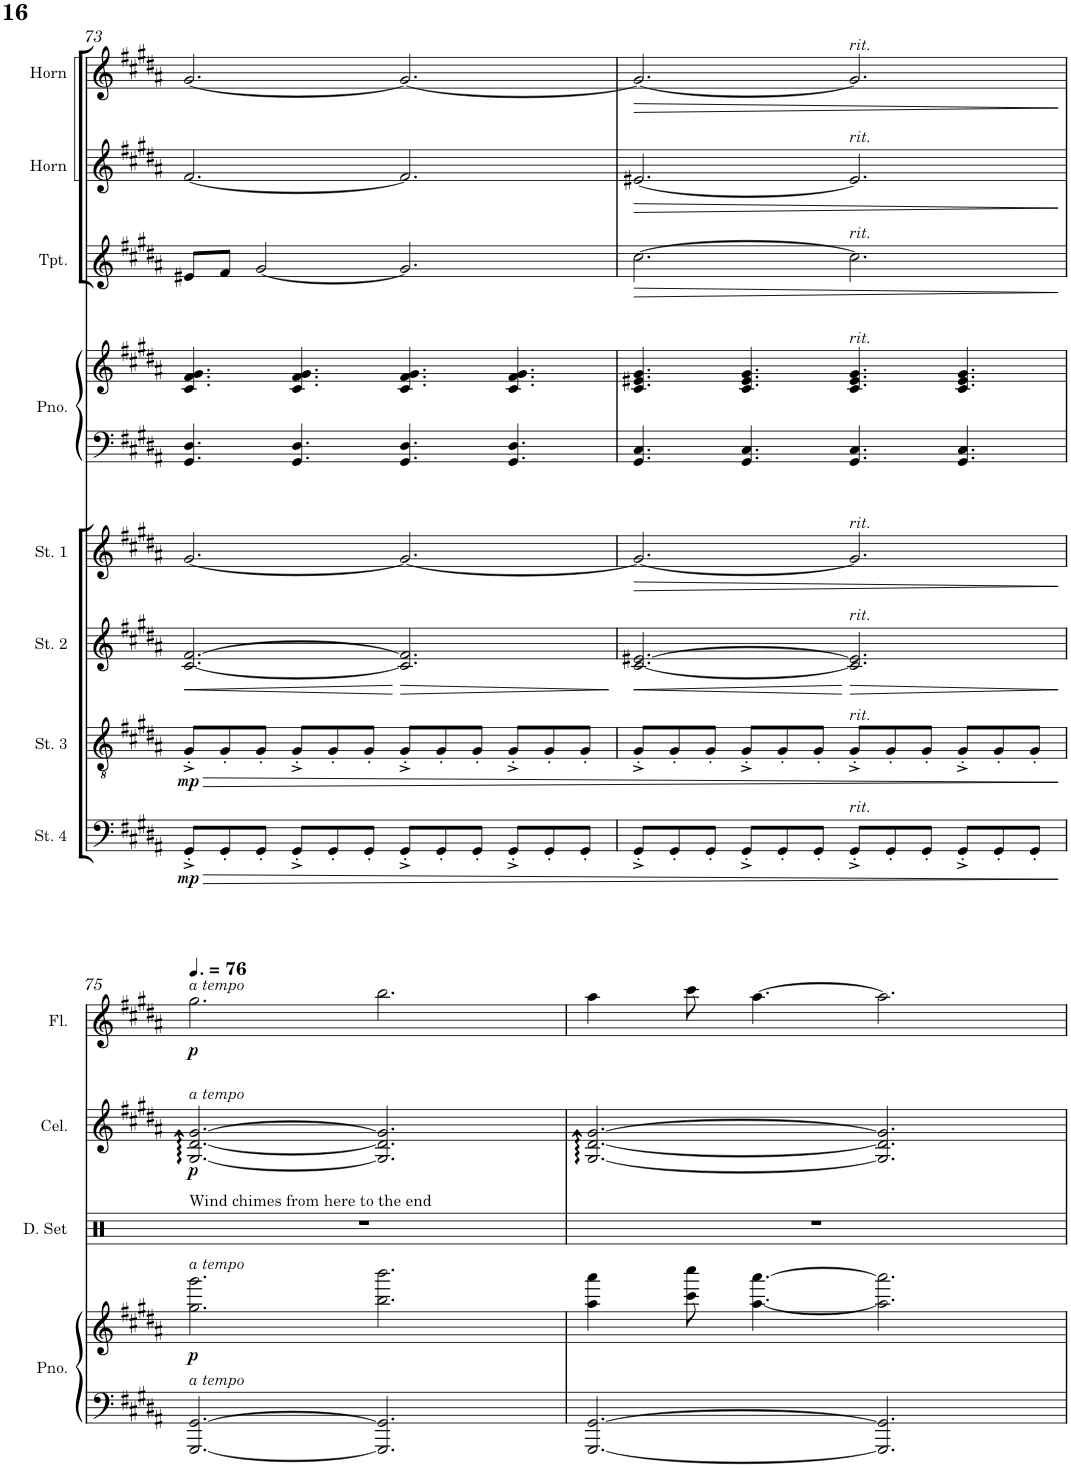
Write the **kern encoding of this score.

**kern	**dynam	**kern	**dynam	**kern	**dynam	**kern	**dynam	**kern	**kern	**dynam	**kern	**dynam	**kern	**dynam	**kern	**dynam	**kern	**dynam	**kern	**dynam	**kern
*part11	*part11	*part10	*part10	*part9	*part9	*part8	*part8	*part7	*part7	*part7	*part6	*part6	*part5	*part5	*part4	*part4	*part3	*part3	*part2	*part2	*part1
*staff12	*staff12	*staff11	*staff11	*staff10	*staff10	*staff9	*staff9	*staff8	*staff7	*staff7/8	*staff6	*staff6	*staff5	*staff5	*staff4	*staff4	*staff3	*staff3	*staff2	*staff2	*staff1
*I"Strings 4	*	*I"Strings 3	*	*I"Strings 2	*	*I"Strings 1	*	*I"Piano	*	*	*I"Celesta	*	*I"Trumpet	*	*I"Horn	*	*I"Horn	*	*I"Flute	*	*I"Piccolo
*I'St. 4	*	*I'St. 3	*	*I'St. 2	*	*I'St. 1	*	*I'Pno.	*	*	*I'Cel.	*	*I'Tpt.	*	*I'Horn	*	*I'Horn	*	*I'Fl.	*	*I'Picc.
!!LO:PB:g=z
*clefF4	*	*clefGv2	*	*clefG2	*	*clefG2	*	*clefF4	*clefG2	*	*clefG2	*	*clefG2	*	*clefG2	*	*clefG2	*	*clefG2	*	*clefG2
*	*	*	*	*	*	*	*	*	*	*	*Trd-7c-12	*	*Trd1c2	*	*Trd7c12	*	*Trd7c12	*	*	*	*Trd-7c-12
*k[f#c#g#d#a#]	*	*k[f#c#g#d#a#]	*	*k[f#c#g#d#a#]	*	*k[f#c#g#d#a#]	*	*k[f#c#g#d#a#]	*k[f#c#g#d#a#]	*	*k[f#c#g#d#a#]	*	*k[f#c#g#d#a#]	*	*k[f#c#g#d#a#]	*	*k[f#c#g#d#a#]	*	*k[f#c#g#d#a#]	*	*k[f#c#g#d#a#]
*M12/8	*	*M12/8	*	*M12/8	*	*M12/8	*	*M12/8	*M12/8	*	*M12/8	*	*M12/8	*	*M12/8	*	*M12/8	*	*M12/8	*	*M12/8
=73	=73	=73	=73	=73	=73	=73	=73	=73	=73	=73	=73	=73	=73	=73	=73	=73	=73	=73	=73	=73	=73
!	!LO:HP:b	!	!LO:HP:b	!	!LO:HP:b	!	!	!	!	!	!	!	!	!	!	!	!	!	!	!	!
!	!LO:DY:n=1:b	!	!LO:DY:n=1:b	!	!	!	!	!	!	!	!	!	!	!	!	!	!	!	!	!	!
8GG#'^/L	> mp	8G#'^/L	> mp	[2.c#/ [2.f#/	<	[2.g#/	.	4.GG#/ 4.D#/	4.c#/ 4.f#/ 4.g#/	.	2r	.	8e#X/L	.	[2.f#/	.	[2.g#/	.	2r	.	2r
8GG#'/	.	8G#'/	.	.	.	.	.	.	.	.	.	.	8f#/J	.	.	.	.	.	.	.	.
8GG#'/J	.	8G#'/J	.	.	.	.	.	.	.	.	.	.	[2g#/	.	.	.	.	.	.	.	.
8GG#'^/L	.	8G#'^/L	.	.	.	.	.	4.GG#/ 4.D#/	4.c#/ 4.f#/ 4.g#/	.	.	.	.	.	.	.	.	.	.	.	.
8GG#'/	.	8G#'/	.	.	.	.	.	.	.	.	4r	.	.	.	.	.	.	.	4r	.	4r
8GG#'/J	.	8G#'/J	.	.	.	.	.	.	.	.	.	.	.	.	.	.	.	.	.	.	.
!	!	!	!	!	!LO:HP:n=1:b	!	!	!	!	!	!	!	!	!	!	!	!	!	!	!	!
8GG#'^/L	.	8G#'^/L	.	2.c#/] 2.f#/]	[ >	2.g#/_	.	4.GG#/ 4.D#/	4.c#/ 4.f#/ 4.g#/	.	2r	.	2.g#/]	.	2.f#/]	.	2.g#/_	.	2r	.	2r
8GG#'/	.	8G#'/	.	.	.	.	.	.	.	.	.	.	.	.	.	.	.	.	.	.	.
8GG#'/J	.	8G#'/J	.	.	.	.	.	.	.	.	.	.	.	.	.	.	.	.	.	.	.
8GG#'^/L	.	8G#'^/L	.	.	.	.	.	4.GG#/ 4.D#/	4.c#/ 4.f#/ 4.g#/	.	.	.	.	.	.	.	.	.	.	.	.
8GG#'/	.	8G#'/	.	.	.	.	.	.	.	.	4r	.	.	.	.	.	.	.	4r	.	4r
8GG#'/J	.	8G#'/J	.	.	.	.	.	.	.	.	.	.	.	.	.	.	.	.	.	.	.
.	.	.	.	.	]	.	.	.	.	.	.	.	.	.	.	.	.	.	.	.	.
=74	=74	=74	=74	=74	=74	=74	=74	=74	=74	=74	=74	=74	=74	=74	=74	=74	=74	=74	=74	=74	=74
!	!	!	!	!	!LO:HP:b	!	!LO:HP:b	!	!	!	!	!	!	!LO:HP:b	!	!LO:HP:b	!	!LO:HP:b	!	!	!
8GG#'^/L	.	8G#'^/L	.	[2.c#/ [2.e#X/	<	2.g#/_	>	4.GG#/ 4.C#/	4.c#/ 4.e#X/ 4.g#/	.	2r	.	[2.cc#\	>	[2.e#X/	>	2.g#/_	>	2r	.	2r
8GG#'/	.	8G#'/	.	.	.	.	.	.	.	.	.	.	.	.	.	.	.	.	.	.	.
8GG#'/J	.	8G#'/J	.	.	.	.	.	.	.	.	.	.	.	.	.	.	.	.	.	.	.
8GG#'^/L	.	8G#'^/L	.	.	.	.	.	4.GG#/ 4.C#/	4.c#/ 4.e#/ 4.g#/	.	.	.	.	.	.	.	.	.	.	.	.
8GG#'/	.	8G#'/	.	.	.	.	.	.	.	.	4r	.	.	.	.	.	.	.	4r	.	4r
8GG#'/J	.	8G#'/J	.	.	.	.	.	.	.	.	.	.	.	.	.	.	.	.	.	.	.
!	!	!	!	!	!	!	!	!	!	!	!	!	!	!	!	!	!LO:TX:a:i:t=rit.	!	!	!	!
!	!	!	!	!	!	!	!	!	!	!	!	!	!	!	!LO:TX:a:i:t=rit.	!	!	!	!	!	!
!	!	!	!	!	!	!	!	!	!	!	!	!	!LO:TX:a:i:t=rit.	!	!	!	!	!	!	!	!
!	!	!	!	!	!	!	!	!	!LO:TX:a:i:t=rit.	!	!	!	!	!	!	!	!	!	!	!	!
!	!	!	!	!	!	!LO:TX:a:i:t=rit.	!	!	!	!	!	!	!	!	!	!	!	!	!	!	!
!	!	!	!	!LO:TX:a:i:t=rit.	!	!	!	!	!	!	!	!	!	!	!	!	!	!	!	!	!
!	!	!LO:TX:a:i:t=rit.	!	!	!	!	!	!	!	!	!	!	!	!	!	!	!	!	!	!	!
!LO:TX:a:i:t=rit.	!	!	!	!	!	!	!	!	!	!	!	!	!	!	!	!	!	!	!	!	!
!	!	!	!	!	!LO:HP:n=1:b	!	!	!	!	!	!	!	!	!	!	!	!	!	!	!	!
8GG#'^/L	.	8G#'^/L	.	2.c#/] 2.e#/]	[ >	2.g#/]	.	4.GG#/ 4.C#/	4.c#/ 4.e#/ 4.g#/	.	2r	.	2.cc#\]	.	2.e#/]	.	2.g#/]	.	2r	.	2r
8GG#'/	.	8G#'/	.	.	.	.	.	.	.	.	.	.	.	.	.	.	.	.	.	.	.
8GG#'/J	.	8G#'/J	.	.	.	.	.	.	.	.	.	.	.	.	.	.	.	.	.	.	.
8GG#'^/L	.	8G#'^/L	.	.	.	.	.	4.GG#/ 4.C#/	4.c#/ 4.e#/ 4.g#/	.	.	.	.	.	.	.	.	.	.	.	.
8GG#'/	.	8G#'/	.	.	.	.	.	.	.	.	4r	.	.	.	.	.	.	.	4r	.	4r
8GG#'/J	.	8G#'/J	.	.	.	.	.	.	.	.	.	.	.	.	.	.	.	.	.	.	.
.	]	.	]	.	]	.	]	.	.	.	.	.	.	]	.	]	.	]	.	.	.
!!LO:LB:g=z
=75	=75	=75	=75	=75	=75	=75	=75	=75	=75	=75	=75	=75	=75	=75	=75	=75	=75	=75	=75	=75	=75
*	*	*	*	*	*	*	*	*	*	*	*	*	*	*	*	*	*	*	*	*	*MM114
!	!	!	!	!	!	!	!	!	!	!	!	!	!	!	!	!	!	!	!LO:TX:a:i:t=a tempo	!	!
!	!	!	!	!	!	!	!	!	!	!	!LO:TX:a:i:t=a tempo	!	!	!	!	!	!	!	!	!	!
!	!	!	!	!	!	!	!	!	!LO:TX:a:i:t=a tempo	!	!	!	!	!	!	!	!	!	!	!	!
!	!	!	!	!	!	!	!	!LO:TX:a:i:t=a tempo	!	!	!	!	!	!	!	!	!	!	!	!	!
!	!	!	!	!	!	!	!	!	!	!LO:DY:b	!	!LO:DY:b	!	!	!	!	!	!	!	!LO:DY:b	!
1.r	.	1.r	.	1.r	.	1.r	.	[2.GGG#/ [2.GG#/	2.gg#\ 2.ggg#\	p	[2.G#/ [2.d#/ [2.g#/	p	1.r	.	1.r	.	1.r	.	2.gg#\	p	1.r
.	.	.	.	.	.	.	.	2.GGG#/] 2.GG#/]	2.bb\ 2.bbb\	.	2.G#/] 2.d#/] 2.g#/]	.	.	.	.	.	.	.	2.bb\	.	.
=76	=76	=76	=76	=76	=76	=76	=76	=76	=76	=76	=76	=76	=76	=76	=76	=76	=76	=76	=76	=76	=76
1.r	.	1.r	.	1.r	.	1.r	.	[2.GGG#/ [2.GG#/	4aa#\ 4aaa#\	.	[2.G#/ [2.d#/ [2.g#/	.	1.r	.	1.r	.	1.r	.	4aa#\	.	1.r
.	.	.	.	.	.	.	.	.	8ccc#\ 8cccc#\	.	.	.	.	.	.	.	.	.	8ccc#\	.	.
.	.	.	.	.	.	.	.	.	[4.aa#\ [4.aaa#\	.	.	.	.	.	.	.	.	.	[4.aa#\	.	.
.	.	.	.	.	.	.	.	2.GGG#/] 2.GG#/]	2.aa#\] 2.aaa#\]	.	2.G#/] 2.d#/] 2.g#/]	.	.	.	.	.	.	.	2.aa#\]	.	.
=	=	=	=	=	=	=	=	=	=	=	=	=	=	=	=	=	=	=	=	=	=
*-	*-	*-	*-	*-	*-	*-	*-	*-	*-	*-	*-	*-	*-	*-	*-	*-	*-	*-	*-	*-	*-
